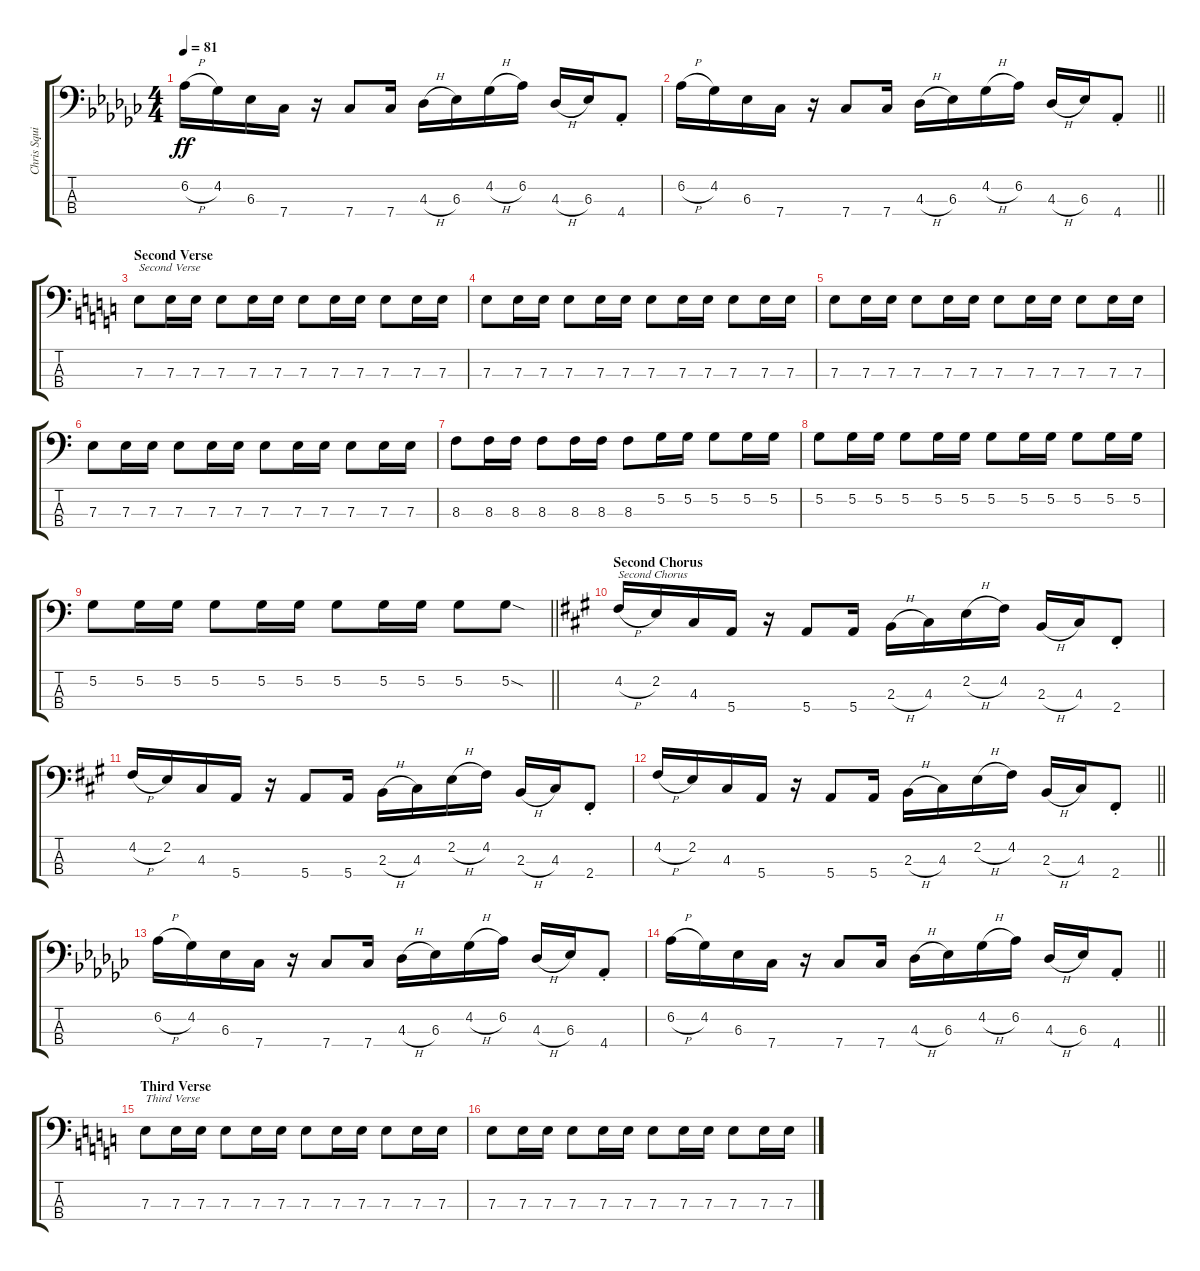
\track ("Chris Squire " "Chris Squi") {instrument electricbasspick}
\staff {score tabs}
\tuning (G2 D2 A1 E1) {hide}
\ts (4 4)
\tempo 81
\clef f4
\ks gb
6.2{h}.16{dy ff} 4.2.16 6.3.16 7.4.16 r.16 7.4.8 7.4.16 4.3{h}.16 6.3.16 4.2{h}.16 6.2.16 4.3{h}.16 6.3.16 4.4{st}.8 |
\barLineRight lightlight
6.2{h}.16 4.2.16 6.3.16 7.4.16 r.16 7.4.8 7.4.16 4.3{h}.16 6.3.16 4.2{h}.16 6.2.16 4.3{h}.16 6.3.16 4.4{st}.8 |
\section ("" "Second Verse")
\ks c
7.3.8{txt "Second Verse"} 7.3.16 7.3.16 7.3.8 7.3.16 7.3.16 7.3.8 7.3.16 7.3.16 7.3.8 7.3.16 7.3.16 |
7.3.8 7.3.16 7.3.16 7.3.8 7.3.16 7.3.16 7.3.8 7.3.16 7.3.16 7.3.8 7.3.16 7.3.16 |
7.3.8 7.3.16 7.3.16 7.3.8 7.3.16 7.3.16 7.3.8 7.3.16 7.3.16 7.3.8 7.3.16 7.3.16 |
7.3.8 7.3.16 7.3.16 7.3.8 7.3.16 7.3.16 7.3.8 7.3.16 7.3.16 7.3.8 7.3.16 7.3.16 |
8.3.8 8.3.16 8.3.16 8.3.8 8.3.16 8.3.16 8.3.8 5.2.16 5.2.16 5.2.8 5.2.16 5.2.16 |
5.2.8 5.2.16 5.2.16 5.2.8 5.2.16 5.2.16 5.2.8 5.2.16 5.2.16 5.2.8 5.2.16 5.2.16 |
\barLineRight lightlight
5.2.8 5.2.16 5.2.16 5.2.8 5.2.16 5.2.16 5.2.8 5.2.16 5.2.16 5.2.8 5.2{sod}.8 |
\section ("" "Second Chorus")
\ks a
4.2{h}.16{txt "Second Chorus"} 2.2.16 4.3.16 5.4.16 r.16 5.4.8 5.4.16 2.3{h}.16 4.3.16 2.2{h}.16 4.2.16 2.3{h}.16 4.3.16 2.4{st}.8 |
4.2{h}.16 2.2.16 4.3.16 5.4.16 r.16 5.4.8 5.4.16 2.3{h}.16 4.3.16 2.2{h}.16 4.2.16 2.3{h}.16 4.3.16 2.4{st}.8 |
\barLineRight lightlight
4.2{h}.16 2.2.16 4.3.16 5.4.16 r.16 5.4.8 5.4.16 2.3{h}.16 4.3.16 2.2{h}.16 4.2.16 2.3{h}.16 4.3.16 2.4{st}.8 |
\ks gb
6.2{h}.16 4.2.16 6.3.16 7.4.16 r.16 7.4.8 7.4.16 4.3{h}.16 6.3.16 4.2{h}.16 6.2.16 4.3{h}.16 6.3.16 4.4{st}.8 |
\barLineRight lightlight
6.2{h}.16 4.2.16 6.3.16 7.4.16 r.16 7.4.8 7.4.16 4.3{h}.16 6.3.16 4.2{h}.16 6.2.16 4.3{h}.16 6.3.16 4.4{st}.8 |
\section ("" "Third Verse")
\ks c
7.3.8{txt "Third Verse"} 7.3.16 7.3.16 7.3.8 7.3.16 7.3.16 7.3.8 7.3.16 7.3.16 7.3.8 7.3.16 7.3.16 |
7.3.8 7.3.16 7.3.16 7.3.8 7.3.16 7.3.16 7.3.8 7.3.16 7.3.16 7.3.8 7.3.16 7.3.16
